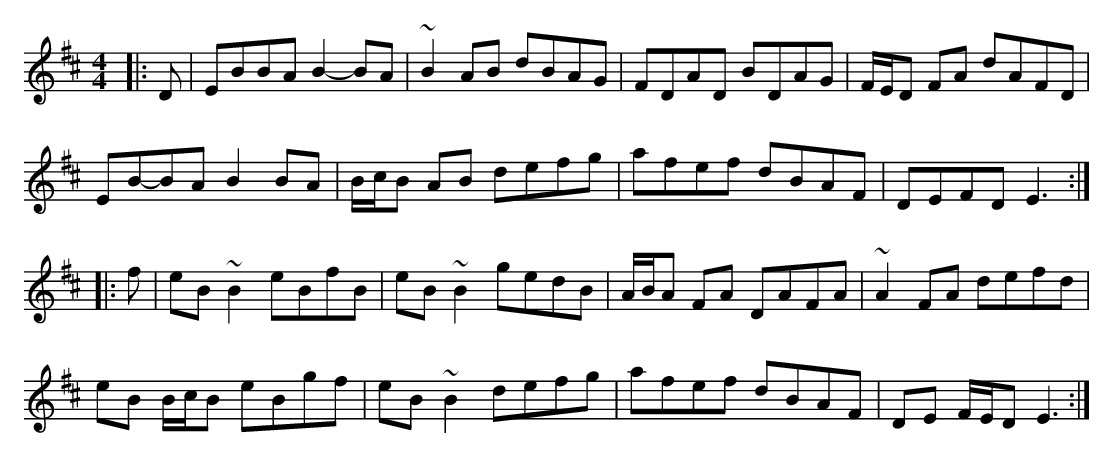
X:1
M:4/4
K:Edor
|:D|EBBA B2- BA|~B2 AB dBAG|FDAD BDAG|F/E/D FA dAFD|
EB-BA B2 BA|B/c/B AB defg|afef dBAF|DEFD E3:|
|:f|eB ~B2 eBfB|eB ~B2 gedB|A/B/A FA DAFA|~A2 FA defd|
eB B/c/B eBgf|eB ~B2 defg|afef dBAF|DE F/E/D E3:|
